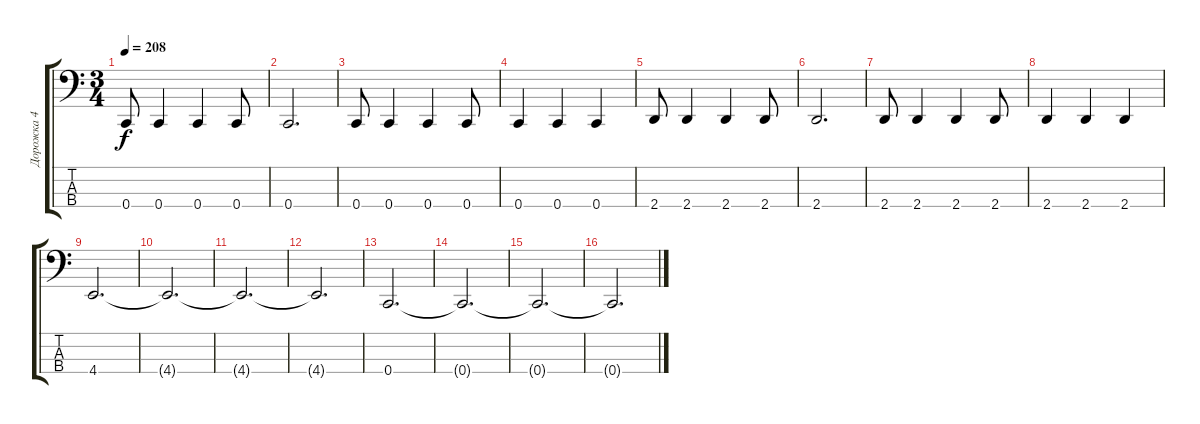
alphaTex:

\track ("Дорожка 4" "Дорожка 4") {instrument electricbasspick}
\staff {score tabs}
\tuning (F2 C2 G1 C1) {hide}
\ts (3 4)
\tempo 208
\clef f4
\ks c
0.4.8{dy f} 0.4.4 0.4.4 0.4.8 |
0.4.2{d} |
0.4.8 0.4.4 0.4.4 0.4.8 |
0.4.4 0.4.4 0.4.4 |
2.4.8 2.4.4 2.4.4 2.4.8 |
2.4.2{d} |
2.4.8 2.4.4 2.4.4 2.4.8 |
2.4.4 2.4.4 2.4.4 |
4.4.2{d} |
4.4{t}.2{d} |
4.4{t}.2{d} |
4.4{t}.2{d} |
0.4.2{d} |
0.4{t}.2{d} |
0.4{t}.2{d} |
0.4{t}.2{d}
